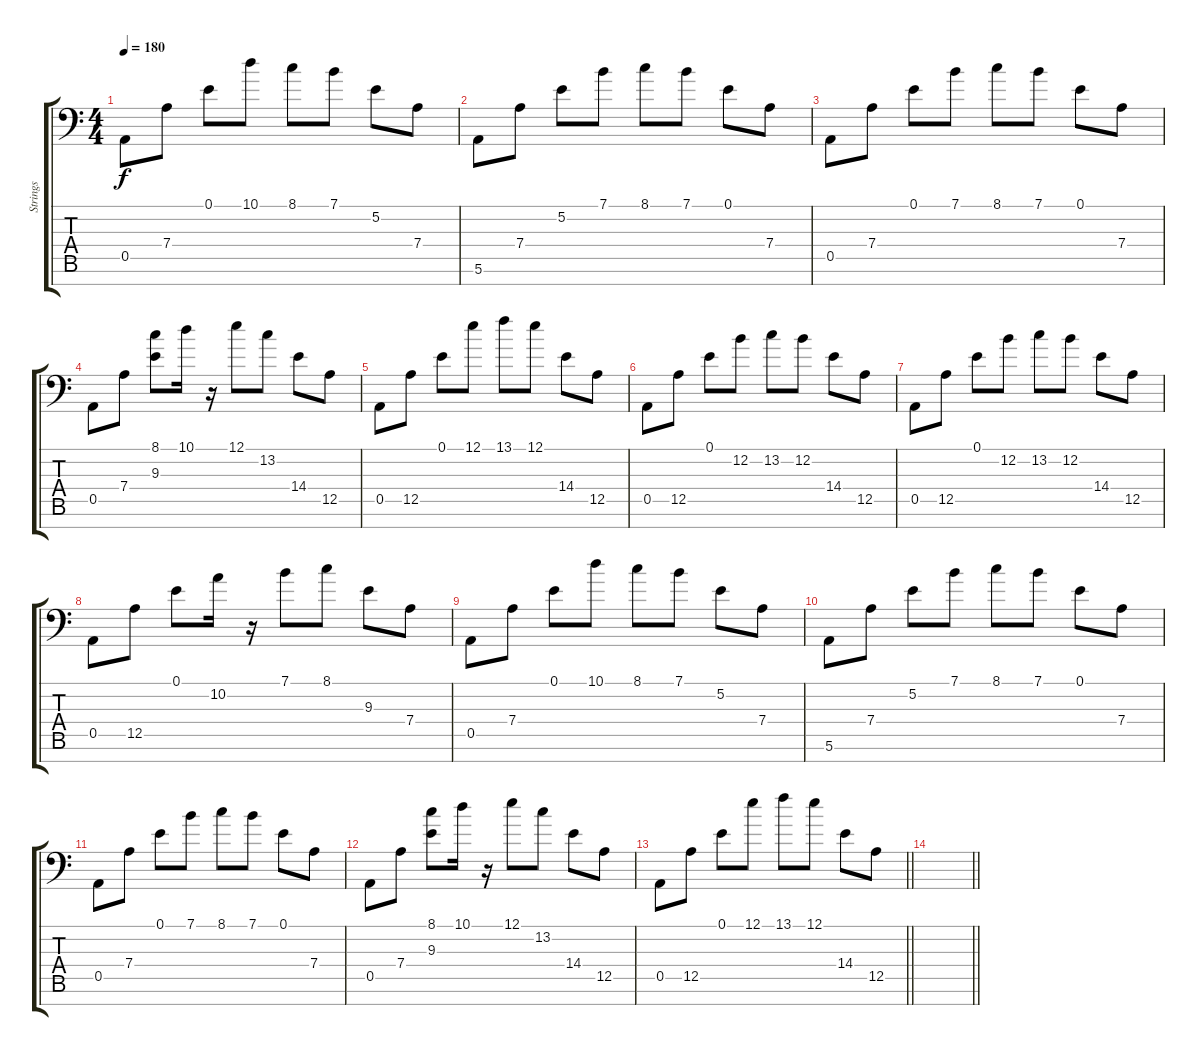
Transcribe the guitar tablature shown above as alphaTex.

\track ("Strings" "Strings") {instrument tremolostrings}
\staff {score tabs}
\tuning (E4 B3 G3 D3 A2 E2 A1) {hide}
\ts (4 4)
\tempo 180
\clef f4
\ks c
0.5.8{dy f} 7.4.8 0.1.8 10.1.8 8.1.8 7.1.8 5.2.8 7.4.8 |
5.6.8 7.4.8 5.2.8 7.1.8 8.1.8 7.1.8 0.1.8 7.4.8 |
0.5.8 7.4.8 0.1.8 7.1.8 8.1.8 7.1.8 0.1.8 7.4.8 |
0.5.8 7.4.8 (8.1 9.3).8 10.1.16 r.16 12.1.8 13.2.8 14.4.8 12.5.8 |
0.5.8 12.5.8 0.1.8 12.1.8 13.1.8 12.1.8 14.4.8 12.5.8 |
0.5.8 12.5.8 0.1.8 12.2.8 13.2.8 12.2.8 14.4.8 12.5.8 |
0.5.8 12.5.8 0.1.8 12.2.8 13.2.8 12.2.8 14.4.8 12.5.8 |
0.5.8 12.5.8 0.1.8 10.2.16 r.16 7.1.8 8.1.8 9.3.8 7.4.8 |
0.5.8 7.4.8 0.1.8 10.1.8 8.1.8 7.1.8 5.2.8 7.4.8 |
5.6.8 7.4.8 5.2.8 7.1.8 8.1.8 7.1.8 0.1.8 7.4.8 |
0.5.8 7.4.8 0.1.8 7.1.8 8.1.8 7.1.8 0.1.8 7.4.8 |
0.5.8 7.4.8 (8.1 9.3).8 10.1.16 r.16 12.1.8 13.2.8 14.4.8 12.5.8 |
\barLineRight lightlight
0.5.8 12.5.8 0.1.8 12.1.8 13.1.8 12.1.8 14.4.8 12.5.8 |
\barLineRight lightlight
